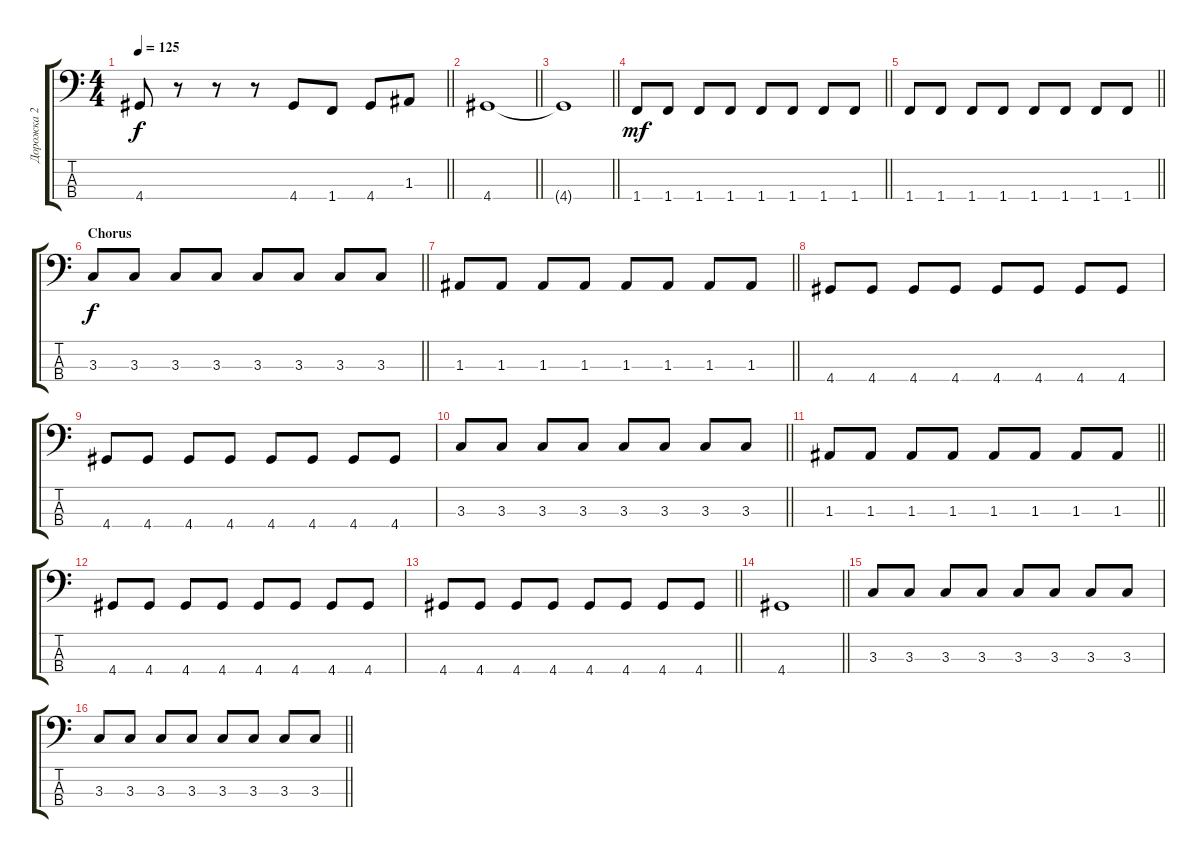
\track ("Дорожка 2" "Дорожка 2") {instrument electricbassfinger}
\staff {score tabs}
\tuning (G2 D2 A1 E1) {hide}
\ts (4 4)
\tempo 125
\clef f4
\barLineRight lightlight
\ks c
4.4.8{dy f} r.8 r.8 r.8 4.4.8 1.4.8 4.4.8 1.3.8 |
\barLineRight lightlight
4.4.1 |
\barLineRight lightlight
4.4{t}.1 |
\barLineRight lightlight
1.4.8{dy mf} 1.4.8 1.4.8 1.4.8 1.4.8 1.4.8 1.4.8 1.4.8 |
\barLineRight lightlight
1.4.8 1.4.8 1.4.8 1.4.8 1.4.8 1.4.8 1.4.8 1.4.8 |
\section ("" "Chorus")
\barLineRight lightlight
3.3.8{dy f} 3.3.8 3.3.8 3.3.8 3.3.8 3.3.8 3.3.8 3.3.8 |
\barLineRight lightlight
1.3.8 1.3.8 1.3.8 1.3.8 1.3.8 1.3.8 1.3.8 1.3.8 |
4.4.8 4.4.8 4.4.8 4.4.8 4.4.8 4.4.8 4.4.8 4.4.8 |
4.4.8 4.4.8 4.4.8 4.4.8 4.4.8 4.4.8 4.4.8 4.4.8 |
\barLineRight lightlight
3.3.8 3.3.8 3.3.8 3.3.8 3.3.8 3.3.8 3.3.8 3.3.8 |
\barLineRight lightlight
1.3.8 1.3.8 1.3.8 1.3.8 1.3.8 1.3.8 1.3.8 1.3.8 |
4.4.8 4.4.8 4.4.8 4.4.8 4.4.8 4.4.8 4.4.8 4.4.8 |
\barLineRight lightlight
4.4.8 4.4.8 4.4.8 4.4.8 4.4.8 4.4.8 4.4.8 4.4.8 |
\barLineRight lightlight
4.4.1 |
3.3.8 3.3.8 3.3.8 3.3.8 3.3.8 3.3.8 3.3.8 3.3.8 |
\barLineRight lightlight
3.3.8 3.3.8 3.3.8 3.3.8 3.3.8 3.3.8 3.3.8 3.3.8
